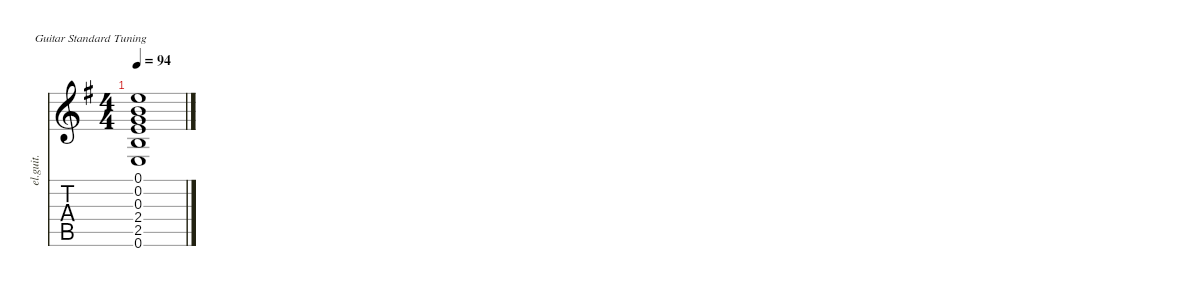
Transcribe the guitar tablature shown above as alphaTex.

\defaultSystemsLayout 4
\hideDynamics
\bracketExtendMode nobrackets
\otherSystemsTrackNameOrientation horizontal
\track ("Gtr.1" "el.guit.") {defaultSystemsLayout 8 instrument electricguitarclean}
\staff {score tabs}
\tuning (E4 B3 G3 D3 A2 E2)
\ts (4 4)
\tempo 94
\clef g2
\ks eminor
(0.1{t acc forcenatural} 0.2{t acc forcenatural} 0.3{t acc forcenatural} 2.4{t acc forcenatural} 2.5{t acc forcenatural} 0.6{t acc forcenatural}).1{dy f beam Up}
